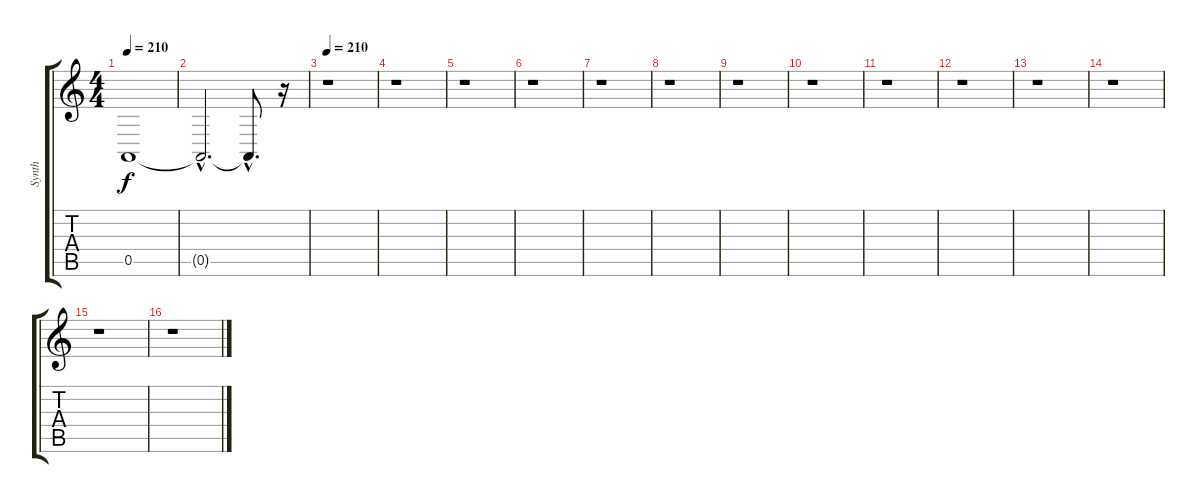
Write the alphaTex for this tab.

\track ("Synth" "Synth") {instrument stringensemble2}
\staff {score tabs}
\tuning (E4 B3 G3 D3 A2 E2) {hide}
\ts (4 4)
\tempo 210
\clef g2
\ks c
0.5{t}.1{dy f} |
0.5{hac t}.2{d} 0.5{hac t}.8{d} r.16 |
\tempo 210
r.1 |
r.1 |
r.1 |
r.1 |
r.1 |
r.1 |
r.1 |
r.1 |
r.1 |
r.1 |
r.1 |
r.1 |
r.1 |
r.1
